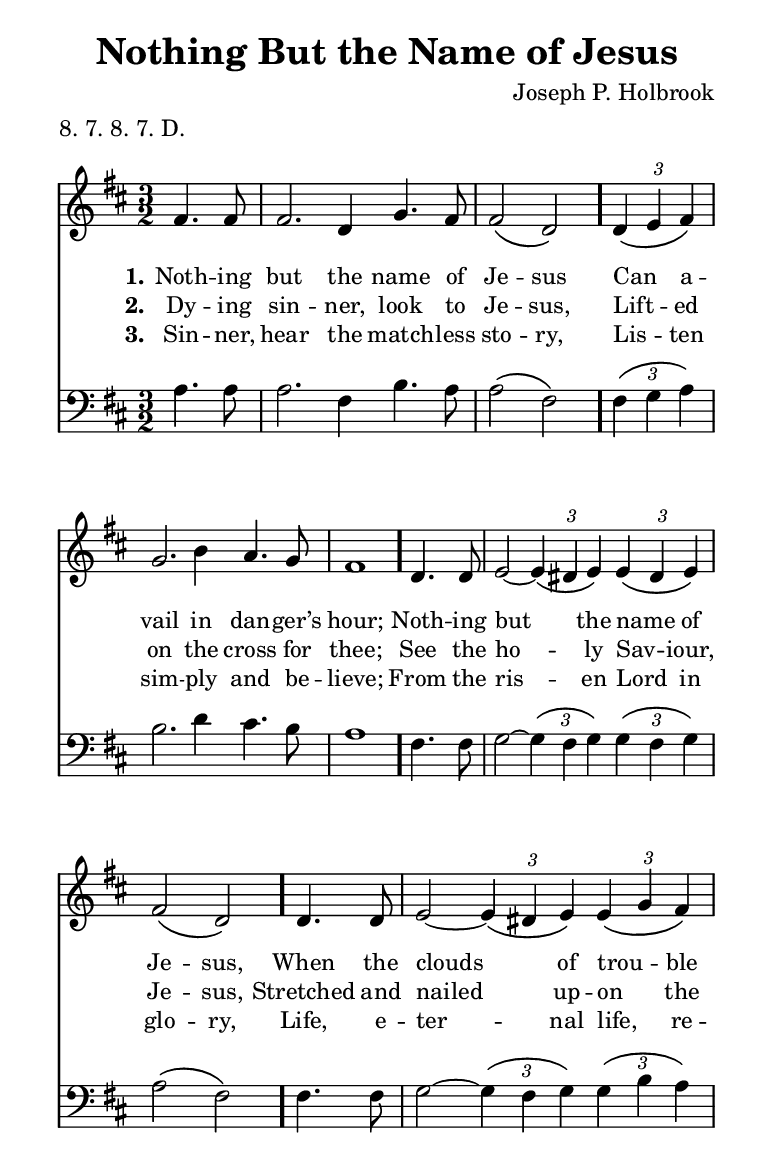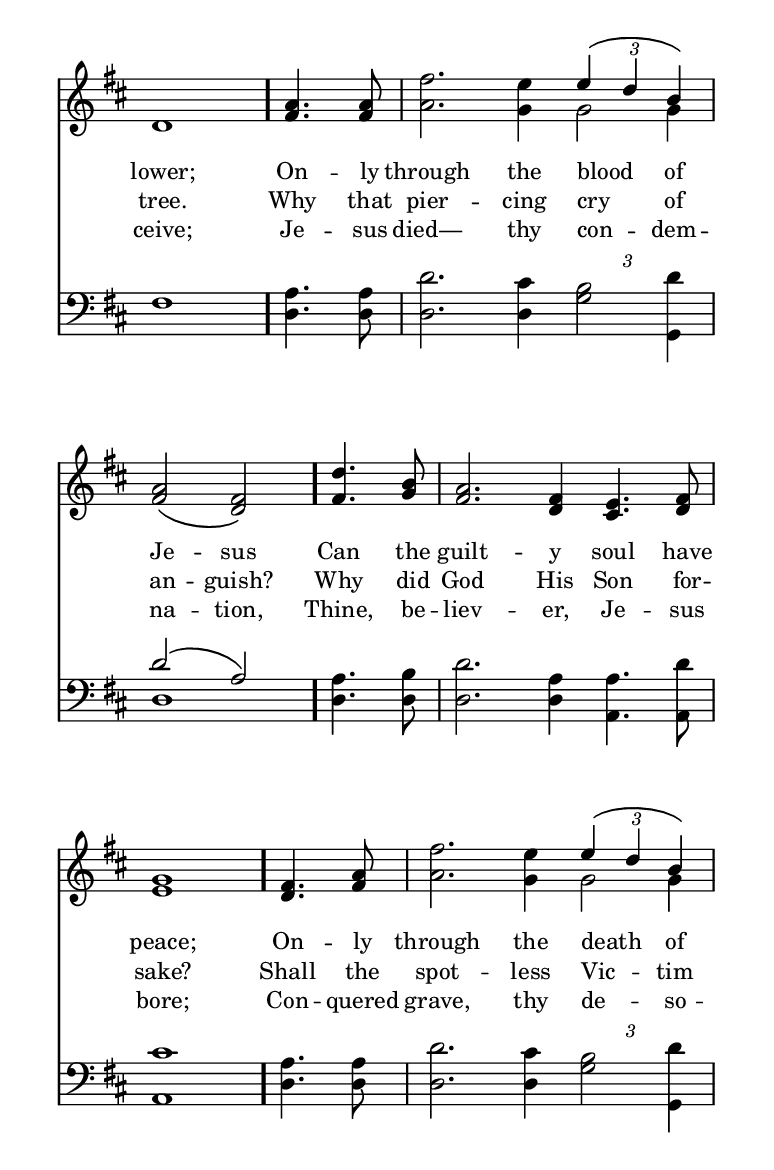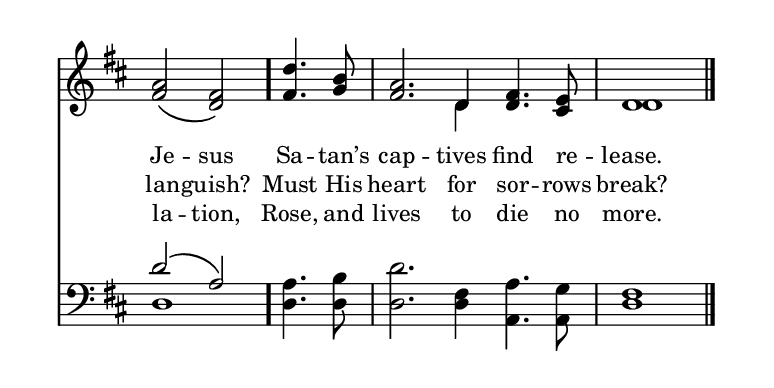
\include "common/global.ily"
\paper {
  \include "common/paper.ily"
}

\header{
  %gospel
  hymnnumber = "105"
  title = "Nothing But the Name of Jesus" % not found at hymnary.org
  tunename = "Refuge" % see https://hymnary.org/tune/refuge_holbrook
  meter = "8. 7. 8. 7. D." % originally 7. 7. 7. 7. D.
  poet = "" % not found at hymnary.org
  composer = "Joseph P. Holbrook" % see https://hymnary.org/tune/refuge_holbrook
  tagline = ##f
}

% for fermata in MIDI
ta = { \tempo 2=80 }
tb = { \tempo 2=40 }

global = {
  \include "common/overrides.ily"
  \override Staff.TimeSignature.style = #'numbered
  \time 3/2
  \override Score.MetronomeMark.transparent = ##t % hide all fermata changes too
  \override TupletBracket.bracket-visibility = ##f
  \ta
  \key d \major
  \partial 2
  \autoBeamOff
}

% rewrote voices as chords to work around unfortunate interactions between
% \partcombine and \tuplet

notesSoprano = {
\global
\relative c' {

  fis4. fis8 | fis2. d4 g4. fis8 | fis2\( d2\)
  \tuplet 3/2 { d4\( e4 fis4\) } | g2. b4 a4. g8 | fis1 \eogbreak
  d4. d8 | e2 ~ \repeat unfold 2 { \tuplet 3/2 { e4\( dis e\) } } | fis2\( d2\)
  d4. d8 | e2 ~ \tuplet 3/2 { e4\( dis e\) } \tuplet 3/2 { e\( g fis\) } | d1 \eogbreak
  a'4. a8 | fis'2. e4 \stemUp \tuplet 3/2 { e4^\( d b\) } \stemNeutral | a2\( fis2\)
  d'4. b8 | a2. fis4 e4. fis8 | g1 \eogbreak
  fis4. a8 | fis'2. e4 \stemUp \tuplet 3/2 { e4^\( d b\) } \stemNeutral | a2\( fis2\)
  d'4. b8 | a2. d,4 fis4. e8 | d1 \eogbreak

  \bar "|."

}
}

notesAltoB = {
\relative e' {

  \override TupletBracket.bracket-visibility = ##f
  \omit TupletNumber
  \repeat unfold 54 \skip 4
  \tuplet 3/2 { g2 g4 }
  \repeat unfold 22 \skip 4
  \tuplet 3/2 { g2 g4 }

}
}

notesAlto = {
\global
\relative e' {

  \repeat unfold 48 \skip 4
  fis4. fis8 | a2. g4 s2 | fis2\( d2\) % s2 stands in for \tuplet 3/2 { g2 g4 }
  fis4. g8 | fis2. d4 cis4. d8 | e1
  d4. fis8 | a2. g4 s2 | fis2\( d2\) % s2 stands in for \tuplet 3/2 { g2 g4 }
  fis4. g8 | fis2. d4 d4. cis8 | d1

}
}

% notesTenor contains two notes from notesBass due to workaround for
% \partcombine with \tuplet
notesTenor = {
\global
\relative a {

  \override TupletBracket.direction = #UP
  a4. a8 | a2. fis4 b4. a8 | a2\( fis2\)
  \tuplet 3/2 { fis4\( g a\) } | b2. d4 cis4. b8 | a1
  fis4. fis8 | g2 ~ \repeat unfold 2 { \tuplet 3/2 { g4\( fis g\) } } | a2\( fis2\)
  fis4. fis8 | g2 ~ \tuplet 3/2 { g4\( fis g\) } \tuplet 3/2 { g4\( b a\) } | fis1
  a4. a8 | d2. cis4 \tuplet 3/2 { <b g>2 <d g,,>4 } | d2\( a2\)
  a4. b8 | d2. a4 a4. d8 | cis1
  a4. a8 | d2. cis4 \tuplet 3/2 { <b g>2 <d g,,>4 } | d2\( a2\)
  a4. b8 | d2. fis,4 a4. g8 | fis1

}
}

notesBass = {
\global
\relative f {

  \repeat unfold 48 \skip 4
  d4. d8 | d2. d4 s2 | d1 % s2 stands in for \tuplet 3/2 { g2 g,4 }
  d4. d8 | d2. d4 a4. a8 | a1
  d4. d8 | d2. d4 s2 | d1 % s2 stands in for \tuplet 3/2 { g2 g,4 }
  d4. d8 | d2. d4 a4. a8 | d1

}
}

wordsA = \lyricmode {
\set stanza = "1."

Noth -- ing but the name of Je -- sus \bar "."
Can _ a -- vail in dan -- ger’s hour; \bar "."
Noth -- ing but _ the name _ of Je -- sus, \bar "."
When the clouds _ of trou -- _ ble lower; \bar "."
On -- ly through the blood _ of Je -- sus \bar "."
Can the guilt -- y soul have peace; \bar "."
On -- ly through the death _ of Je -- sus \bar "."
Sa -- tan’s cap -- tives find re -- lease. \bar "."

}

wordsB = \lyricmode {
\set stanza = "2."

Dy -- ing sin -- ner, look to Je -- sus,
Lift -- _ ed on the cross for thee;
See the ho -- _ ly Sav -- _ iour, Je -- sus,
Stretched and nailed _ up -- on _ the tree.
Why that pier -- cing cry _ of an -- guish?
Why did God His Son for -- sake?
Shall the spot -- less Vic -- _ tim lan -- guish?
Must His heart for sor -- rows break?

}

wordsC = \lyricmode {
\set stanza = "3."

Sin -- ner, hear the match -- less sto -- ry,
Lis -- _ ten sim -- ply and be -- lieve;
From the ris -- _ en Lord _ in glo -- ry,
Life, e -- ter -- _ nal life, _ re -- ceive;
Je -- sus died— thy con -- _ dem -- na -- tion,
Thine, be -- liev -- er, Je -- sus bore;
Con -- quered grave, thy de -- _ so -- la -- tion,
Rose, and lives to die no more.

}

\score {
  \context ChoirStaff <<
    \context Staff = upper <<
      \set Staff.autoBeaming = ##f
      \set ChoirStaff.systemStartDelimiter = #'SystemStartBar
      \set ChoirStaff.printPartCombineTexts = ##f
      \partcombine #'(2 . 11) \notesSoprano \notesAlto
      \context NullVoice = sopranos { \voiceOne << \notesSoprano >> }
      \context Voice = altosB { \voiceTwo << \notesAltoB >> }
      \context Lyrics = one   \lyricsto sopranos \wordsA
      \context Lyrics = two   \lyricsto sopranos \wordsB
      \context Lyrics = three \lyricsto sopranos \wordsC
    >>
    \context Staff = men <<
      \set Staff.autoBeaming = ##f
      \clef bass
      \set ChoirStaff.printPartCombineTexts = ##f
      \partcombine #'(2 . 11) \notesTenor \notesBass
    >>
  >>
  \layout {
    \include "common/layout.ily"
  }
  #(cond ((ly:get-option 'eog-midi-permitted) #{ \midi{
    \include "common/midi.ily"
  } #}))
}

\version "2.19.49"  % necessary for upgrading to future LilyPond versions.

% vi:set et ts=2 sw=2 ai nocindent syntax=lilypond:
